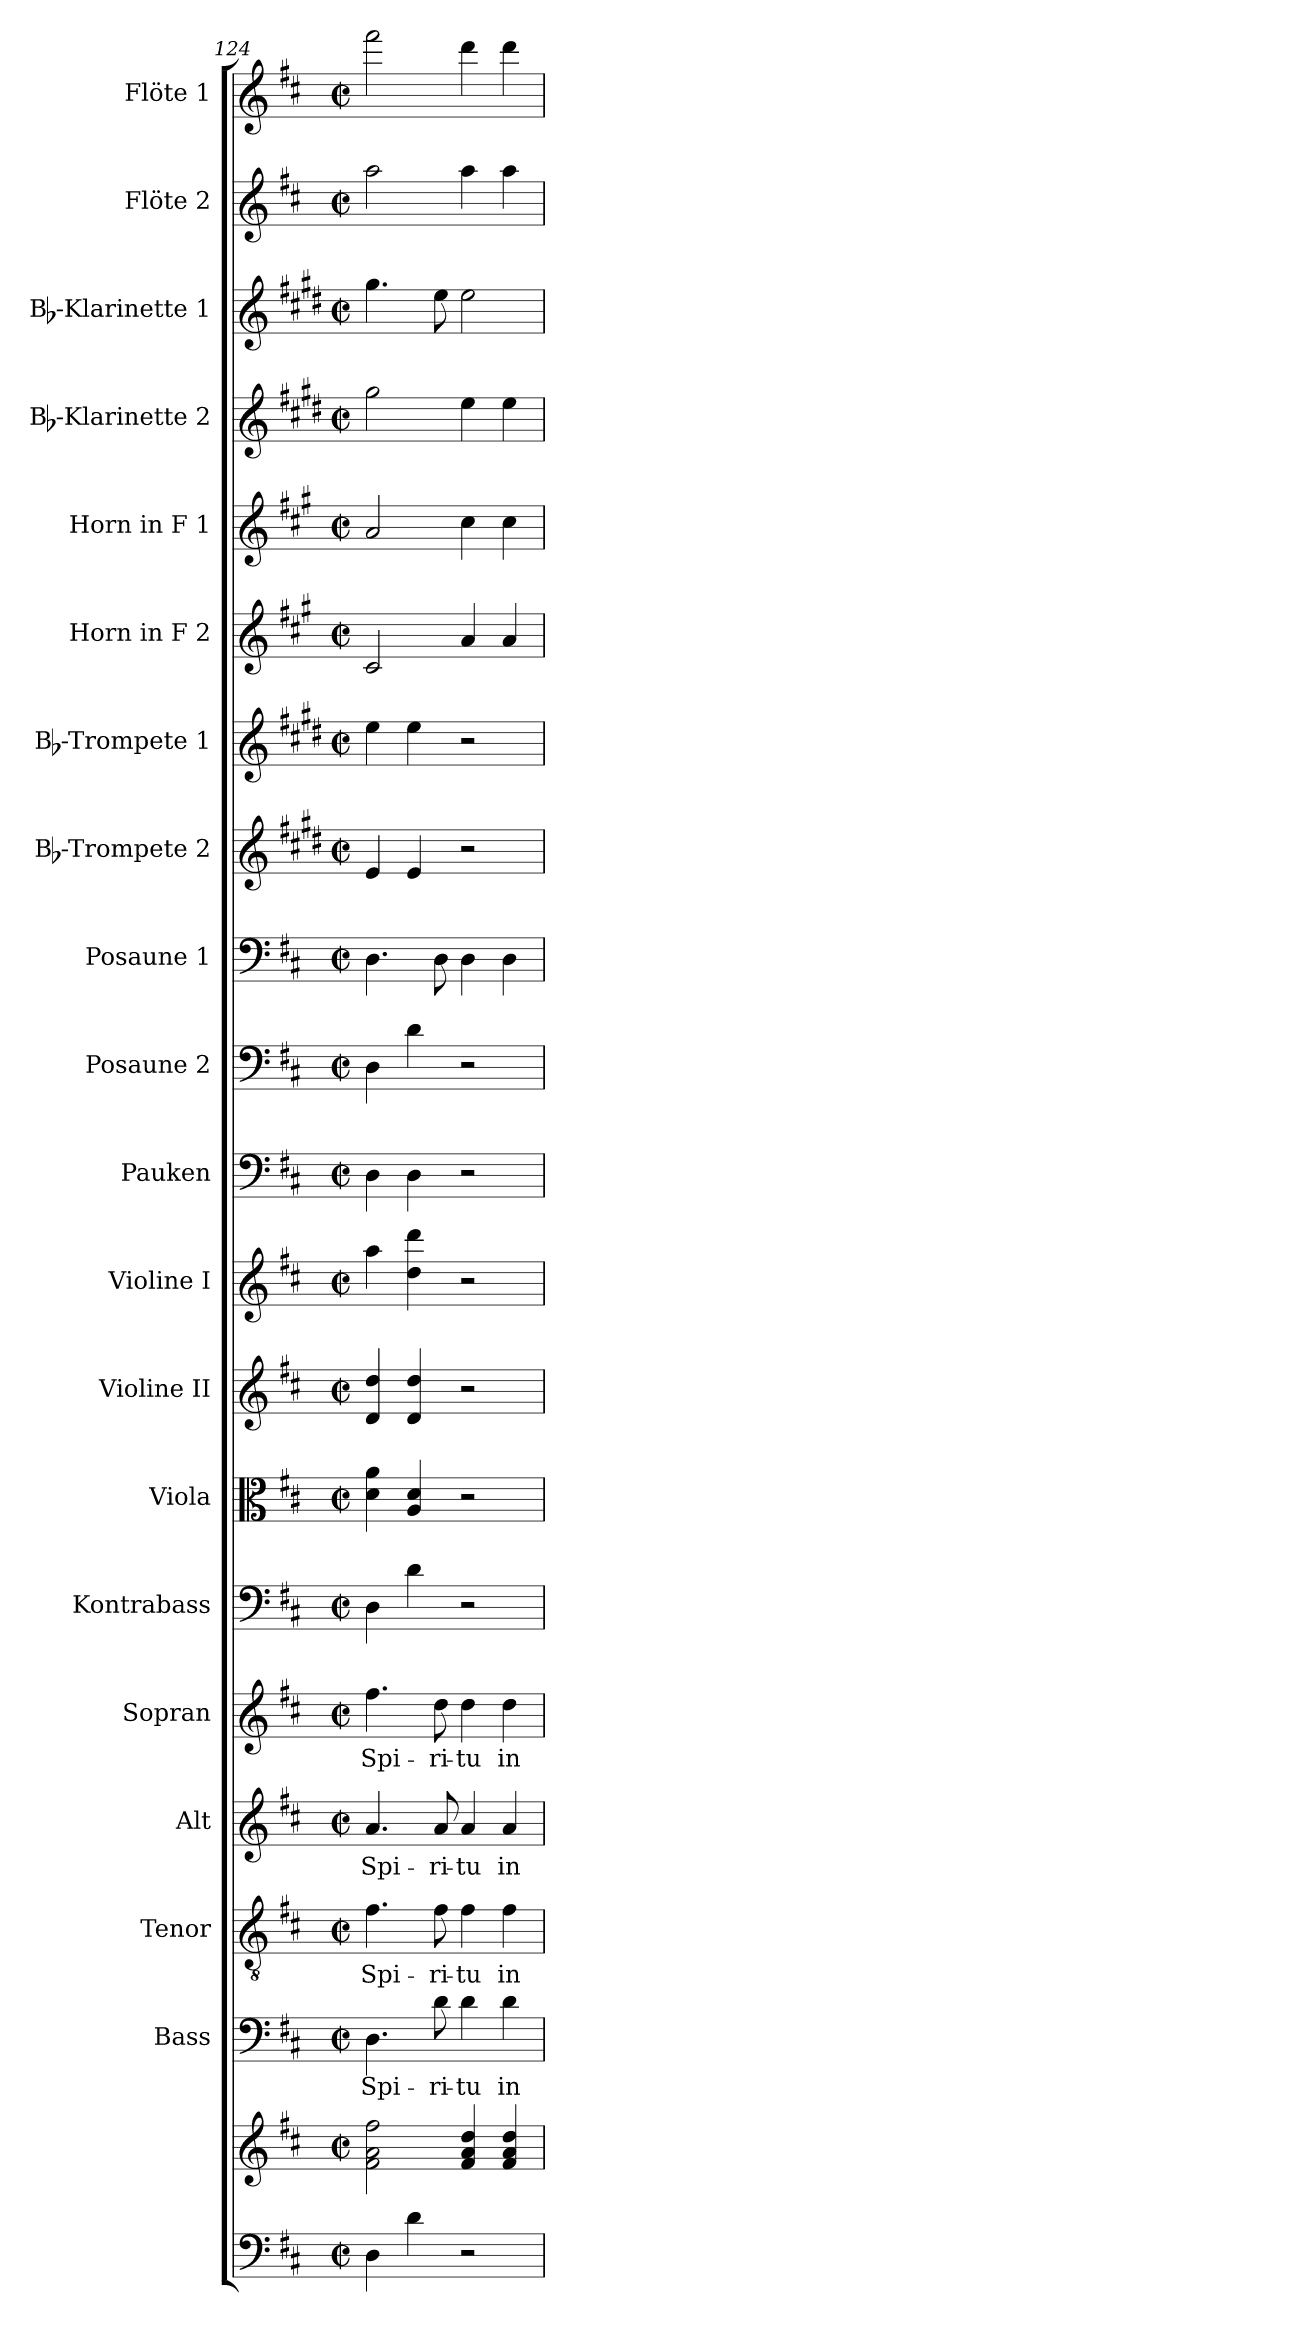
**kern	**kern	**kern	**text	**kern	**text	**kern	**text	**kern	**text	**kern	**kern	**kern	**kern	**kern	**kern	**kern	**kern	**kern	**kern	**kern	**kern	**kern	**kern	**kern
*part20	*part20	*part19	*part19	*part18	*part18	*part17	*part17	*part16	*part16	*part15	*part14	*part13	*part12	*part11	*part10	*part9	*part8	*part7	*part6	*part5	*part4	*part3	*part2	*part1
*staff21	*staff20	*staff19	*staff19	*staff18	*staff18	*staff17	*staff17	*staff16	*staff16	*staff15	*staff14	*staff13	*staff12	*staff11	*staff10	*staff9	*staff8	*staff7	*staff6	*staff5	*staff4	*staff3	*staff2	*staff1
*	*	*I"Bass	*	*I"Tenor	*	*I"Alt	*	*I"Sopran	*	*I"Kontrabass	*I"Viola	*I"Violine II	*I"Violine I	*I"Pauken	*I"Posaune 2	*I"Posaune 1	*I"Bb-Trompete 2	*I"Bb-Trompete 1	*I"Horn in F 2	*I"Horn in F 1	*I"Bb-Klarinette 2	*I"Bb-Klarinette 1	*I"Flöte 2	*I"Flöte 1
*	*	*I'B.	*	*I'T.	*	*I'A.	*	*I'S.	*	*I'Kb.	*I'Vla.	*I'Vl. II	*I'Vl. I	*I'Pk.	*I'Pos. 2	*I'Pos. 1	*I'Bb Trp. 2	*I'Bb Trp. 1	*	*	*I'Bb Kl. 2	*I'Bb Kl. 1	*I'Fl. 2	*I'Fl. 1
*clefF4	*clefG2	*clefF4	*	*clefGv2	*	*clefG2	*	*clefG2	*	*clefF4	*clefC3	*clefG2	*clefG2	*clefF4	*clefF4	*clefF4	*clefG2	*clefG2	*clefG2	*clefG2	*clefG2	*clefG2	*clefG2	*clefG2
*	*	*	*	*	*	*	*	*	*	*ITrd7c12	*	*	*	*	*	*	*ITrd1c2	*ITrd1c2	*ITrd4c7	*ITrd4c7	*ITrd1c2	*ITrd1c2	*	*
*k[f#c#]	*k[f#c#]	*k[f#c#]	*	*k[f#c#]	*	*k[f#c#]	*	*k[f#c#]	*	*k[f#c#]	*k[f#c#]	*k[f#c#]	*k[f#c#]	*k[f#c#]	*k[f#c#]	*k[f#c#]	*k[f#c#]	*k[f#c#]	*k[f#c#]	*k[f#c#]	*k[f#c#]	*k[f#c#]	*k[f#c#]	*k[f#c#]
*D:	*D:	*D:	*	*D:	*	*D:	*	*D:	*	*D:	*D:	*D:	*D:	*D:	*D:	*D:	*D:	*D:	*D:	*D:	*D:	*D:	*D:	*D:
*M2/2	*M2/2	*M2/2	*	*M2/2	*	*M2/2	*	*M2/2	*	*M2/2	*M2/2	*M2/2	*M2/2	*M2/2	*M2/2	*M2/2	*M2/2	*M2/2	*M2/2	*M2/2	*M2/2	*M2/2	*M2/2	*M2/2
*met(c|)	*met(c|)	*met(c|)	*	*met(c|)	*	*met(c|)	*	*met(c|)	*	*met(c|)	*met(c|)	*met(c|)	*met(c|)	*met(c|)	*met(c|)	*met(c|)	*met(c|)	*met(c|)	*met(c|)	*met(c|)	*met(c|)	*met(c|)	*met(c|)	*met(c|)
=124	=124	=124	=124	=124	=124	=124	=124	=124	=124	=124	=124	=124	=124	=124	=124	=124	=124	=124	=124	=124	=124	=124	=124	=124
!	!	!	!LO:LY:b	!	!LO:LY:b	!	!LO:LY:b	!	!LO:LY:b	!	!	!	!	!	!	!	!	!	!	!	!	!	!	!
4D\	2f#\ 2a\ 2ff#\	4.D\	Spi-	4.f#\	Spi-	4.a/	Spi-	4.ff#\	Spi-	4DD\	4d\ 4a\	4d/ 4dd/	4aa\	4D\	4D\	4.D\	4d/	4dd\	2F#/	2d/	2ff#\	4.ff#\	2aa\	2fff#\
4d\	.	.	.	.	.	.	.	.	.	4D\	4A/ 4d/	4d/ 4dd/	4dd\ 4ddd\	4D\	4d\	.	4d/	4dd\	.	.	.	.	.	.
!	!	!	!LO:LY:b	!	!LO:LY:b	!	!LO:LY:b	!	!LO:LY:b	!	!	!	!	!	!	!	!	!	!	!	!	!	!	!
.	.	8d\	-ri-	8f#\	-ri-	8a/	-ri-	8dd\	-ri-	.	.	.	.	.	.	8D\	.	.	.	.	.	8dd\	.	.
!	!	!	!LO:LY:b	!	!LO:LY:b	!	!LO:LY:b	!	!LO:LY:b	!	!	!	!	!	!	!	!	!	!	!	!	!	!	!
2r	4f#/ 4a/ 4dd/	4d\	-tu	4f#\	-tu	4a/	-tu	4dd\	-tu	2r	2r	2r	2r	2r	2r	4D\	2r	2r	4d/	4f#\	4dd\	2dd\	4aa\	4ddd\
!	!	!	!LO:LY:b	!	!LO:LY:b	!	!LO:LY:b	!	!LO:LY:b	!	!	!	!	!	!	!	!	!	!	!	!	!	!	!
.	4f#/ 4a/ 4dd/	4d\	in	4f#\	in	4a/	in	4dd\	in	.	.	.	.	.	.	4D\	.	.	4d/	4f#\	4dd\	.	4aa\	4ddd\
=	=	=	=	=	=	=	=	=	=	=	=	=	=	=	=	=	=	=	=	=	=	=	=	=
*-	*-	*-	*-	*-	*-	*-	*-	*-	*-	*-	*-	*-	*-	*-	*-	*-	*-	*-	*-	*-	*-	*-	*-	*-
